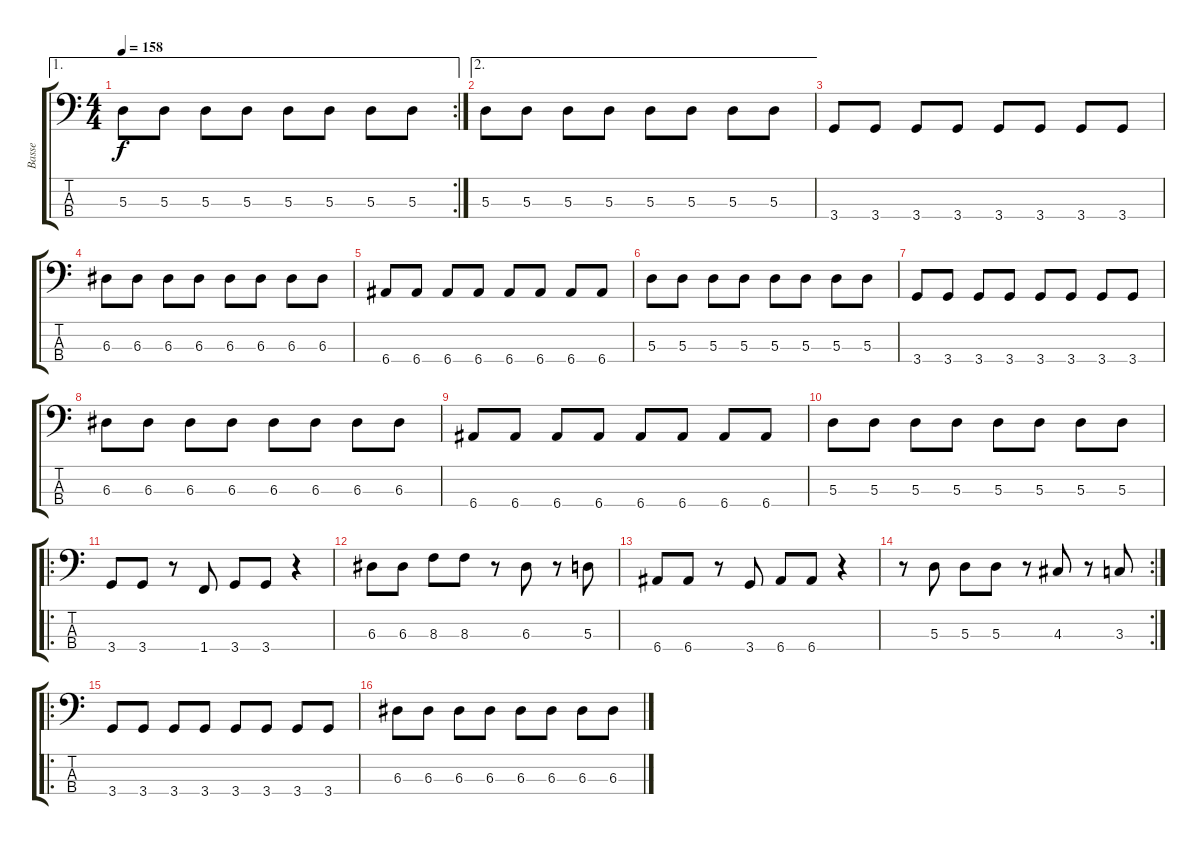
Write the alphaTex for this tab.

\track ("Basse" "Basse") {instrument electricbassfinger}
\staff {score tabs}
\tuning (G2 D2 A1 E1) {hide}
\ae 1
\rc 2
\ts (4 4)
\tempo 158
\clef f4
\ks c
5.3.8{dy f} 5.3.8 5.3.8 5.3.8 5.3.8 5.3.8 5.3.8 5.3.8 |
\ae 2
5.3.8 5.3.8 5.3.8 5.3.8 5.3.8 5.3.8 5.3.8 5.3.8 |
3.4.8 3.4.8 3.4.8 3.4.8 3.4.8 3.4.8 3.4.8 3.4.8 |
6.3.8 6.3.8 6.3.8 6.3.8 6.3.8 6.3.8 6.3.8 6.3.8 |
6.4.8 6.4.8 6.4.8 6.4.8 6.4.8 6.4.8 6.4.8 6.4.8 |
5.3.8 5.3.8 5.3.8 5.3.8 5.3.8 5.3.8 5.3.8 5.3.8 |
3.4.8 3.4.8 3.4.8 3.4.8 3.4.8 3.4.8 3.4.8 3.4.8 |
6.3.8 6.3.8 6.3.8 6.3.8 6.3.8 6.3.8 6.3.8 6.3.8 |
6.4.8 6.4.8 6.4.8 6.4.8 6.4.8 6.4.8 6.4.8 6.4.8 |
5.3.8 5.3.8 5.3.8 5.3.8 5.3.8 5.3.8 5.3.8 5.3.8 |
\ro
3.4.8 3.4.8 r.8 1.4.8 3.4.8 3.4.8 r.4 |
6.3.8 6.3.8 8.3.8 8.3.8 r.8 6.3.8 r.8 5.3.8 |
6.4.8 6.4.8 r.8 3.4.8 6.4.8 6.4.8 r.4 |
\rc 2
r.8 5.3.8 5.3.8 5.3.8 r.8 4.3.8 r.8 3.3.8 |
\ro
3.4.8 3.4.8 3.4.8 3.4.8 3.4.8 3.4.8 3.4.8 3.4.8 |
6.3.8 6.3.8 6.3.8 6.3.8 6.3.8 6.3.8 6.3.8 6.3.8
